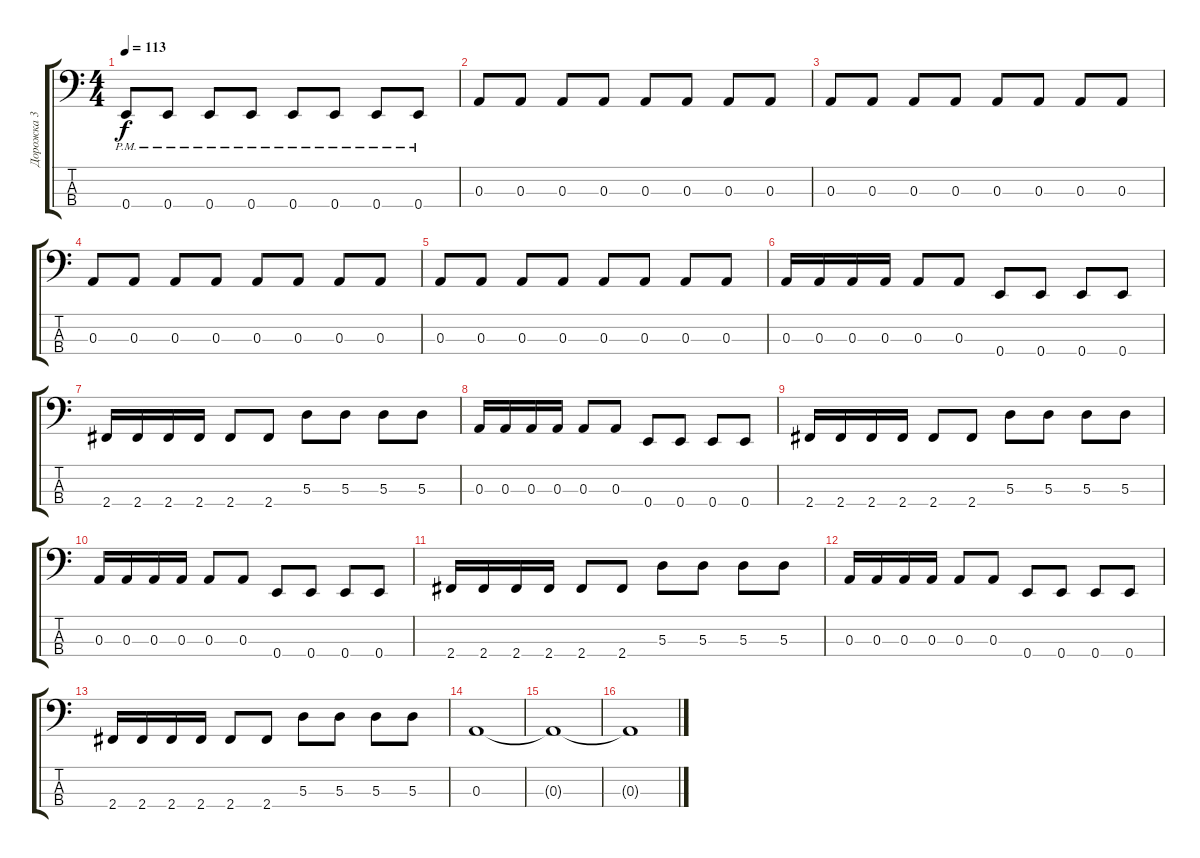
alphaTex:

\track ("Дорожка 3" "Дорожка 3") {instrument electricbassfinger}
\staff {score tabs}
\tuning (G2 D2 A1 E1) {hide}
\ts (4 4)
\tempo 113
\clef f4
\ks c
0.4{pm}.8{dy f} 0.4{pm}.8 0.4{pm}.8 0.4{pm}.8 0.4{pm}.8 0.4{pm}.8 0.4{pm}.8 0.4{pm}.8 |
0.3.8 0.3.8 0.3.8 0.3.8 0.3.8 0.3.8 0.3.8 0.3.8 |
0.3.8 0.3.8 0.3.8 0.3.8 0.3.8 0.3.8 0.3.8 0.3.8 |
0.3.8 0.3.8 0.3.8 0.3.8 0.3.8 0.3.8 0.3.8 0.3.8 |
0.3.8 0.3.8 0.3.8 0.3.8 0.3.8 0.3.8 0.3.8 0.3.8 |
0.3.16 0.3.16 0.3.16 0.3.16 0.3.8 0.3.8 0.4.8 0.4.8 0.4.8 0.4.8 |
2.4.16 2.4.16 2.4.16 2.4.16 2.4.8 2.4.8 5.3.8 5.3.8 5.3.8 5.3.8 |
0.3.16 0.3.16 0.3.16 0.3.16 0.3.8 0.3.8 0.4.8 0.4.8 0.4.8 0.4.8 |
2.4.16 2.4.16 2.4.16 2.4.16 2.4.8 2.4.8 5.3.8 5.3.8 5.3.8 5.3.8 |
0.3.16 0.3.16 0.3.16 0.3.16 0.3.8 0.3.8 0.4.8 0.4.8 0.4.8 0.4.8 |
2.4.16 2.4.16 2.4.16 2.4.16 2.4.8 2.4.8 5.3.8 5.3.8 5.3.8 5.3.8 |
0.3.16 0.3.16 0.3.16 0.3.16 0.3.8 0.3.8 0.4.8 0.4.8 0.4.8 0.4.8 |
2.4.16 2.4.16 2.4.16 2.4.16 2.4.8 2.4.8 5.3.8 5.3.8 5.3.8 5.3.8 |
0.3.1 |
0.3{t}.1 |
0.3{t}.1
